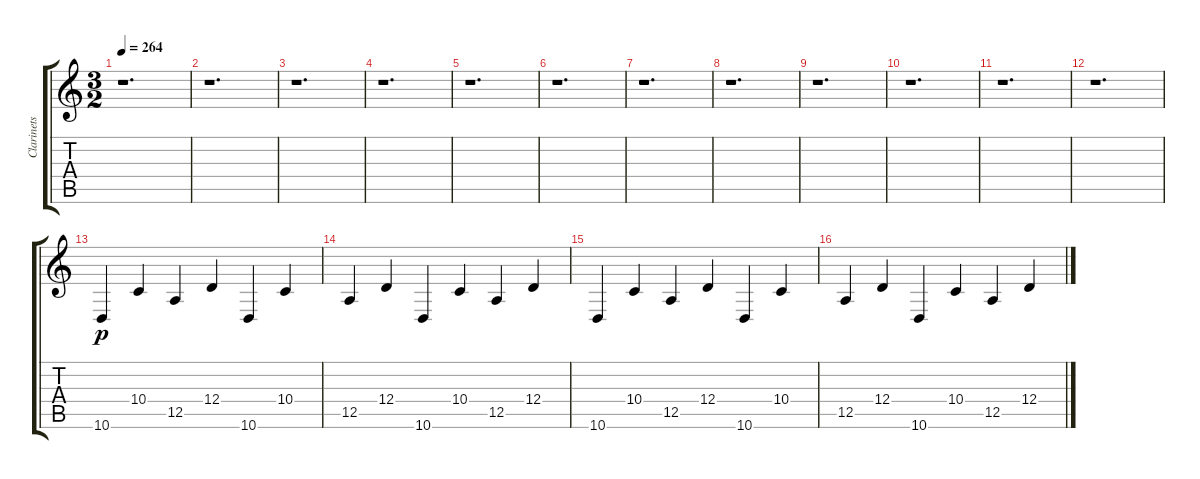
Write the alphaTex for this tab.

\track ("Clarinets" "Clarinets") {instrument clarinet}
\staff {score tabs}
\tuning (E4 B3 G3 D3 A2 E2) {hide}
\ts (3 2)
\tempo 264
\clef g2
\ks c
r.1{d dy p} |
r.1{d} |
r.1{d} |
r.1{d} |
r.1{d} |
r.1{d} |
r.1{d} |
r.1{d} |
r.1{d} |
r.1{d} |
r.1{d} |
r.1{d} |
10.6.4 10.4.4 12.5.4 12.4.4 10.6.4 10.4.4 |
12.5.4 12.4.4 10.6.4 10.4.4 12.5.4 12.4.4 |
10.6.4 10.4.4 12.5.4 12.4.4 10.6.4 10.4.4 |
12.5.4 12.4.4 10.6.4 10.4.4 12.5.4 12.4.4
